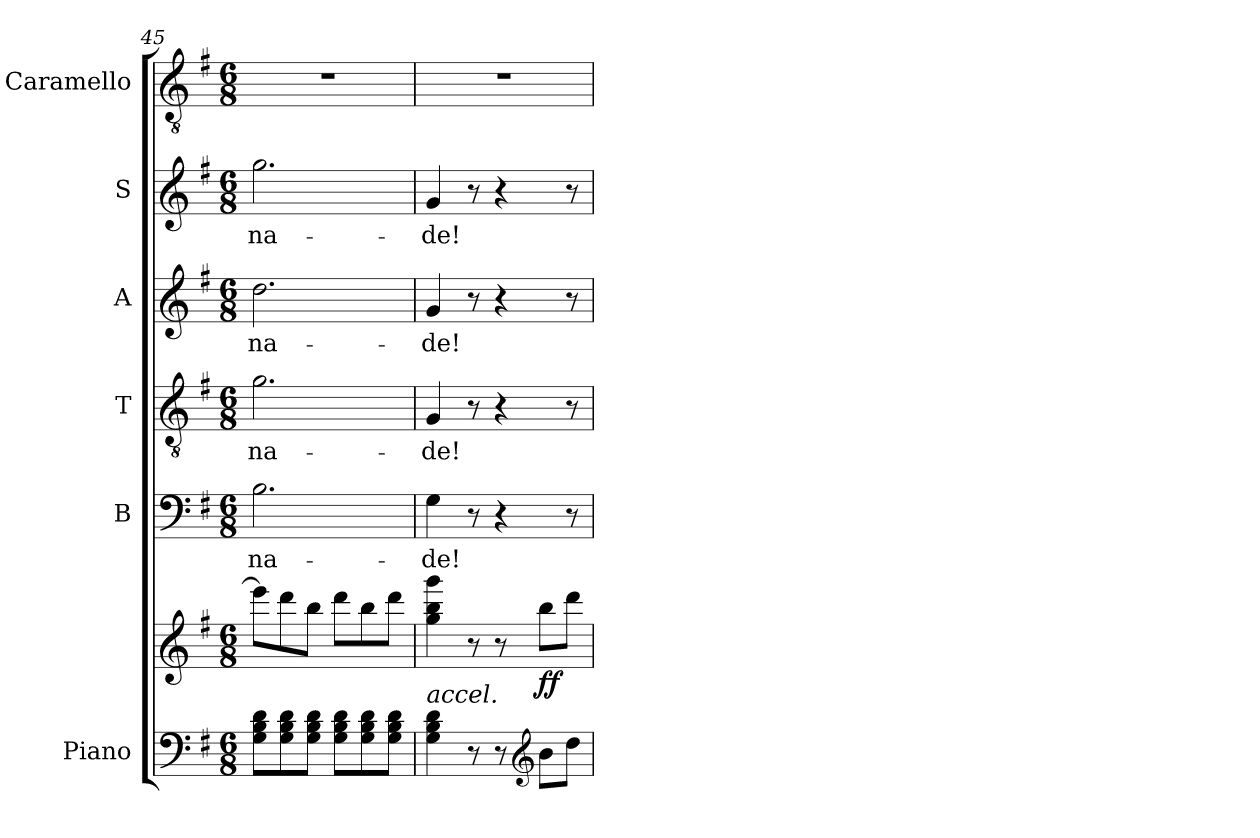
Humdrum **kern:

**kern	**kern	**dynam	**kern	**text	**kern	**text	**kern	**text	**kern	**text	**kern
*part6	*part6	*part6	*part5	*part5	*part4	*part4	*part3	*part3	*part2	*part2	*part1
*staff7	*staff6	*staff6/7	*staff5	*staff5	*staff4	*staff4	*staff3	*staff3	*staff2	*staff2	*staff1
*I"Piano	*	*	*I"B	*	*I"T	*	*I"A	*	*I"S	*	*I"Caramello
*I'Pno	*	*	*I'B	*	*I'T	*	*I'A	*	*I'S	*	*
*clefF4	*clefG2	*	*clefF4	*	*clefGv2	*	*clefG2	*	*clefG2	*	*clefGv2
*k[f#]	*k[f#]	*	*k[f#]	*	*k[f#]	*	*k[f#]	*	*k[f#]	*	*k[f#]
*M6/8	*M6/8	*	*M6/8	*	*M6/8	*	*M6/8	*	*M6/8	*	*M6/8
=45	=45	=45	=45	=45	=45	=45	=45	=45	=45	=45	=45
!	!	!	!	!LO:LY:b	!	!LO:LY:b	!	!LO:LY:b	!	!LO:LY:b	!
8G\ 8B\ 8d\L	8eee\L]	.	2.B\	-na-	2.g\	-na-	2.dd\	-na-	2.gg\	-na-	2.r
8G\ 8B\ 8d\	8ddd\	.	.	.	.	.	.	.	.	.	.
8G\ 8B\ 8d\J	8bb\J	.	.	.	.	.	.	.	.	.	.
8G\ 8B\ 8d\L	8ddd\L	.	.	.	.	.	.	.	.	.	.
8G\ 8B\ 8d\	8bb\	.	.	.	.	.	.	.	.	.	.
8G\ 8B\ 8d\J	8ddd\J	.	.	.	.	.	.	.	.	.	.
=46	=46	=46	=46	=46	=46	=46	=46	=46	=46	=46	=46
!LO:TX:a:i:t=accel.	!	!	!	!	!	!	!	!	!	!	!
!	!	!	!	!LO:LY:b	!	!LO:LY:b	!	!LO:LY:b	!	!LO:LY:b	!
*	*	*	*	*	*	*	*	*	*	*	*^
4G\ 4B\ 4d\	4gg\ 4bb\ 4ggg\	.	4G\	-de!	4G/	-de!	4g/	-de!	4g/	-de!	2.r	4.ryy
8r	8r	.	8r	.	8r	.	8r	.	8r	.	.	.
*	*	*	*	*	*	*	*	*	*	*	*MM124	*
8r	8r	.	4r	.	4r	.	4r	.	4r	.	.	4.ryy
*clefG2	*	*	*	*	*	*	*	*	*	*	*	*
!	!	!LO:DY:b	!	!	!	!	!	!	!	!	!	!
8b\L	8bb\L	ff	.	.	.	.	.	.	.	.	.	.
8dd\J	8ddd\J	.	8r	.	8r	.	8r	.	8r	.	.	.
*	*	*	*	*	*	*	*	*	*	*	*v	*v
=	=	=	=	=	=	=	=	=	=	=	=
*-	*-	*-	*-	*-	*-	*-	*-	*-	*-	*-	*-
